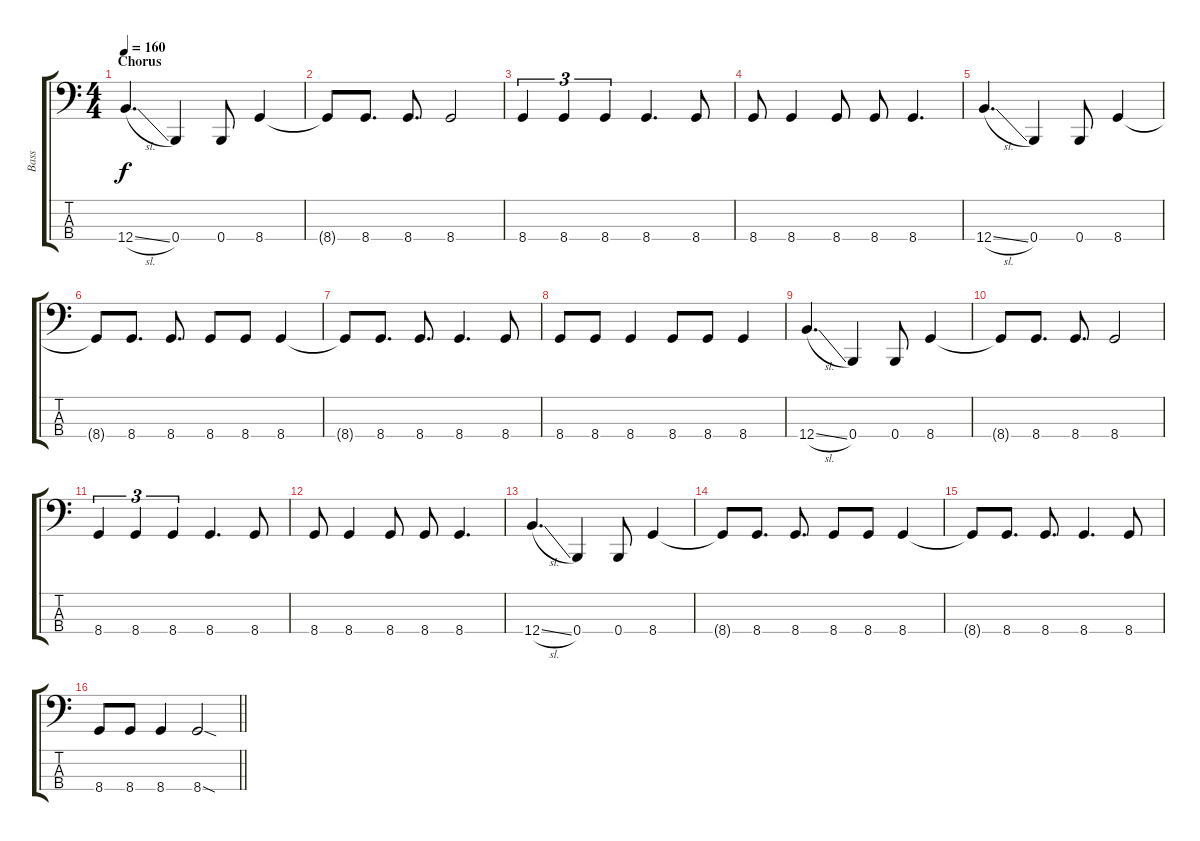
\track ("Bass" "Bass") {instrument electricbassfinger}
\staff {score tabs}
\tuning (E2 B1 Gb1 B0) {hide}
\ts (4 4)
\section ("" "Chorus")
\tempo 160
\clef f4
\ks c
12.4{sl}.4{d dy f} 0.4.4 0.4.8 8.4.4 |
8.4{t}.8 8.4.8{d} 8.4.8{d} 8.4.2 |
8.4.4{tu (3 2)} 8.4.4{tu (3 2)} 8.4.4{tu (3 2)} 8.4.4{d} 8.4.8 |
8.4.8 8.4.4 8.4.8 8.4.8 8.4.4{d} |
12.4{sl}.4{d} 0.4.4 0.4.8 8.4.4 |
8.4{t}.8 8.4.8{d} 8.4.8{d} 8.4.8 8.4.8 8.4.4 |
8.4{t}.8 8.4.8{d} 8.4.8{d} 8.4.4{d} 8.4.8 |
8.4.8 8.4.8 8.4.4 8.4.8 8.4.8 8.4.4 |
12.4{sl}.4{d} 0.4.4 0.4.8 8.4.4 |
8.4{t}.8 8.4.8{d} 8.4.8{d} 8.4.2 |
8.4.4{tu (3 2)} 8.4.4{tu (3 2)} 8.4.4{tu (3 2)} 8.4.4{d} 8.4.8 |
8.4.8 8.4.4 8.4.8 8.4.8 8.4.4{d} |
12.4{sl}.4{d} 0.4.4 0.4.8 8.4.4 |
8.4{t}.8 8.4.8{d} 8.4.8{d} 8.4.8 8.4.8 8.4.4 |
8.4{t}.8 8.4.8{d} 8.4.8{d} 8.4.4{d} 8.4.8 |
\barLineRight lightlight
8.4.8 8.4.8 8.4.4 8.4{sod}.2
